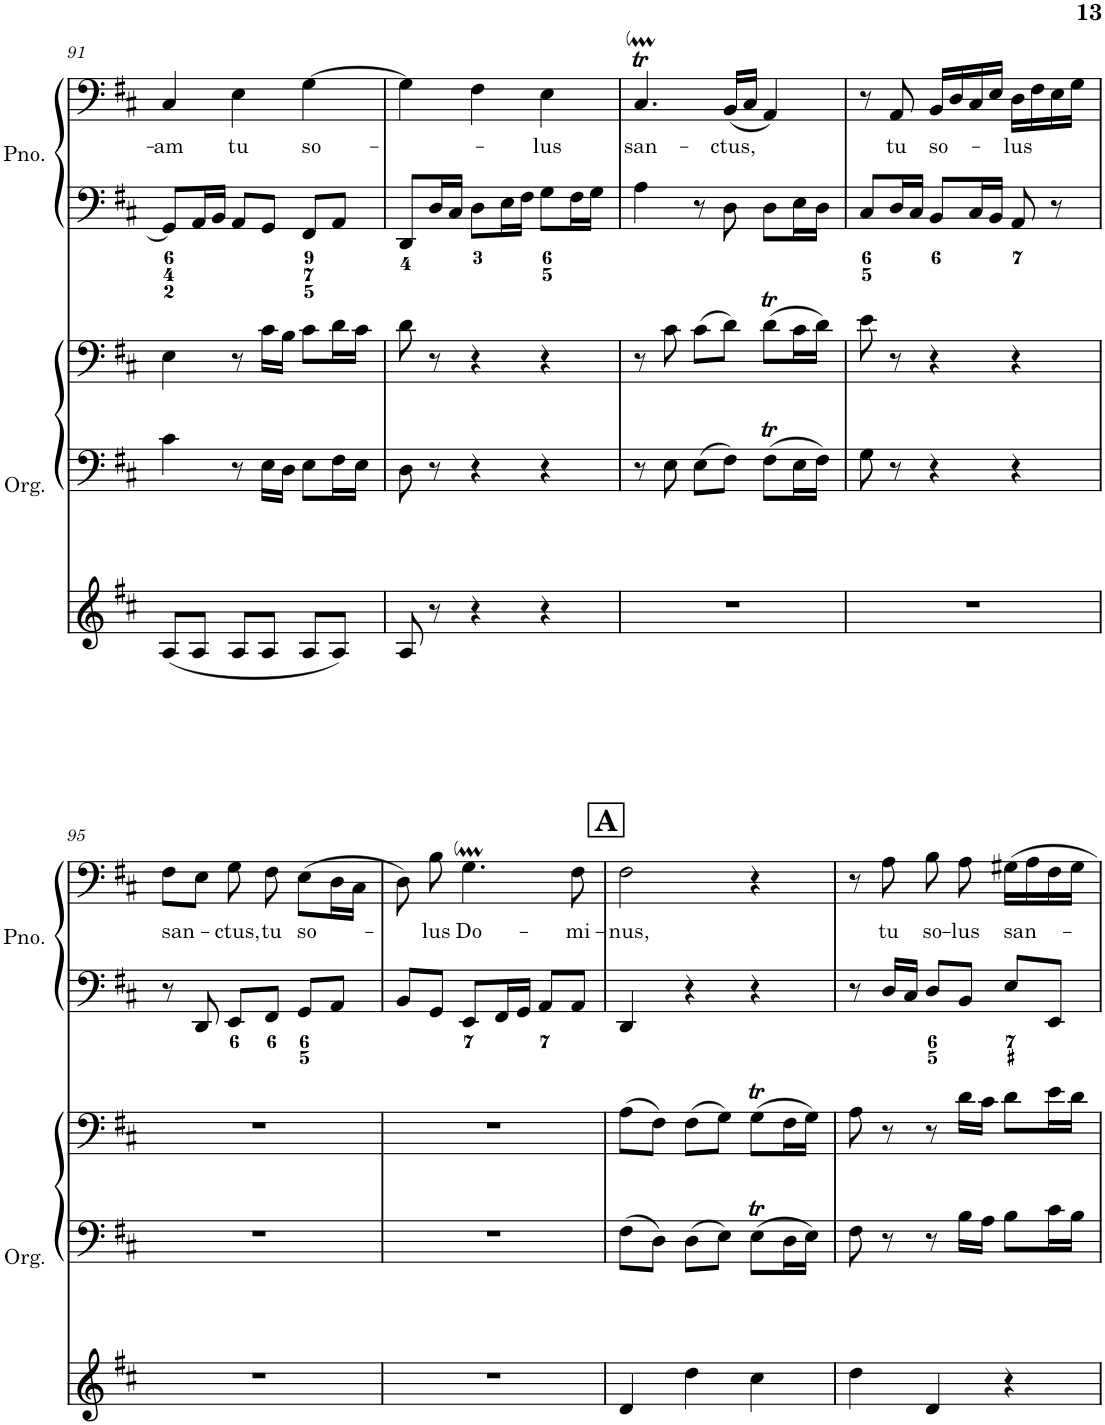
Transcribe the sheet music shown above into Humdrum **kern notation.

**kern	**kern	**kern	**kern	**kern	**text
*part2	*part2	*part2	*part1	*part1	*part1
*staff5	*staff4	*staff3	*staff2	*staff1	*staff1
*I"Organ	*	*	*I"Piano	*	*
*I'Org.	*	*	*I'Pno.	*	*
!!LO:PB:g=z
*clefG2	*clefF4	*clefF4	*clefF4	*clefF4	*
*k[f#c#]	*k[f#c#]	*k[f#c#]	*k[f#c#]	*k[f#c#]	*
*M3/4	*M3/4	*M3/4	*M3/4	*M3/4	*
=91	=91	=91	=91	=91	=91
!	!	!	!	!	!LO:LY:b
8A'>/L	4c#\	4E\	8GG/L]	4C#/	-am
8A'>/J	.	.	16AA/L	.	.
.	.	.	16BB/JJ	.	.
!	!	!	!	!	!LO:LY:b
8A'>/L	8r	8r	8AA/L	4E\	tu
8A'>/J	16E'>\LL	16c#'>\LL	8GG/J	.	.
.	16D'>\JJ	16B'>\JJ	.	.	.
!	!	!	!	!	!LO:LY:b
8A'>/L	8E\L	8c#\L	8FF#/L	[4G\	so-
8A'>/J	16F#'>\L	16d'>\L	8AA/J	.	.
.	16E'>\JJ	16c#'>\JJ	.	.	.
=92	=92	=92	=92	=92	=92
8A/	8D\	8d\	8DD/L	4G\]	.
8r	8r	8r	16D/L	.	.
.	.	.	16C#/JJ	.	.
4r	4r	4r	8D\L	4F#\	.
.	.	.	16E\L	.	.
.	.	.	16F#\JJ	.	.
!	!	!	!	!	!LO:LY:b
4r	4r	4r	8G\L	4E\	-lus
.	.	.	16F#\L	.	.
.	.	.	16G\JJ	.	.
=93	=93	=93	=93	=93	=93
!	!	!	!	!	!LO:LY:b
2.r	8r	8r	4A\	4.C#tm/	san-
.	8E'\	8c#'\	.	.	.
.	8E\L	(8c#\L	8r	.	.
!	!	!	!	!	!LO:LY:b
.	8F#\J	8d\J)	8D\	(16BB/LL	-ctus,
.	.	.	.	16C#/JJ	.
.	8F#t\L	(8dT\L	8D\L	4AA/)	.
.	16E\L	16c#\L	16E\L	.	.
.	16F#\JJ	16d\JJ)	16D\JJ	.	.
=94	=94	=94	=94	=94	=94
2.r	8G\	8e\	8C#/L	8r	.
!	!	!	!	!	!LO:LY:b
.	8r	8r	16D/L	8AA/	tu
.	.	.	16C#/JJ	.	.
!	!	!	!	!	!LO:LY:b
.	4r	4r	8BB/L	16BB/LL	so-
.	.	.	.	16D/	.
.	.	.	16C#/L	16C#/	.
.	.	.	16BB/JJ	16E/JJ	.
!	!	!	!	!	!LO:LY:b
.	4r	4r	8AA/	16D\LL	-lus
.	.	.	.	16F#\	.
.	.	.	8r	16E\	.
.	.	.	.	16G\JJ	.
!!LO:LB:g=z
=95	=95	=95	=95	=95	=95
!	!	!	!	!	!LO:LY:b
2.r	2.r	2.r	8r	8F#\L	san-
.	.	.	8DD/	8E\J	.
!	!	!	!	!	!LO:LY:b
.	.	.	8EE/L	8G\	-ctus,
!	!	!	!	!	!LO:LY:b
.	.	.	8FF#/J	8F#\	tu
!	!	!	!	!	!LO:LY:b
.	.	.	8GG/L	(8E\L	so-
.	.	.	8AA/J	16D\L	.
.	.	.	.	16C#\JJ	.
=96	=96	=96	=96	=96	=96
2.r	2.r	2.r	8BB/L	8D\)	.
!	!	!	!	!	!LO:LY:b
.	.	.	8GG/J	8B\	-lus
!	!	!	!	!	!LO:LY:b
.	.	.	8EE/L	4.GM\	Do-
.	.	.	16FF#/L	.	.
.	.	.	16GG/JJ	.	.
.	.	.	8AA/L	.	.
!	!	!	!	!	!LO:LY:b
.	.	.	8AA/J	8F#\	mi-
!!LO:REH:place=s1:a:B:cj:fs=14:t=A
=97	=97	=97	=97	=97	=97
!	!	!	!	!	!LO:LY:b
4d/	8F#\L	(8A\L	4DD/	2F#\	-nus,
.	8D'<\J	8F#'<\J)	.	.	.
4dd\	8D\L	(8F#\L	4r	.	.
.	8E\J	8G\J)	.	.	.
4cc#\	8ET\L	(8GT\L	4r	4r	.
.	16D\L	16F#\L	.	.	.
.	16E\JJ	16G\JJ)	.	.	.
=98	=98	=98	=98	=98	=98
4dd\	8F#\	8A\	8r	8r	.
!	!	!	!	!	!LO:LY:b
.	8r	8r	16D/LL	8A\	tu
.	.	.	16C#/JJ	.	.
!	!	!	!	!	!LO:LY:b
4d/	8r	8r	8D/L	8B\	so-
!	!	!	!	!	!LO:LY:b
.	16B'\LL	16d'\LL	8BB/J	8A\	-lus
.	16A'\JJ	16c#'\JJ	.	.	.
!	!	!	!	!	!LO:LY:b
4r	8B\L	8d\L	8E/L	16G#X\LL	san-
.	.	.	.	16A\	.
.	16c#'\L	16e'\L	8EE/J	16F#\	.
.	16B'\JJ	16d'\JJ	.	16G#\JJ	.
=	=	=	=	=	=
*-	*-	*-	*-	*-	*-
